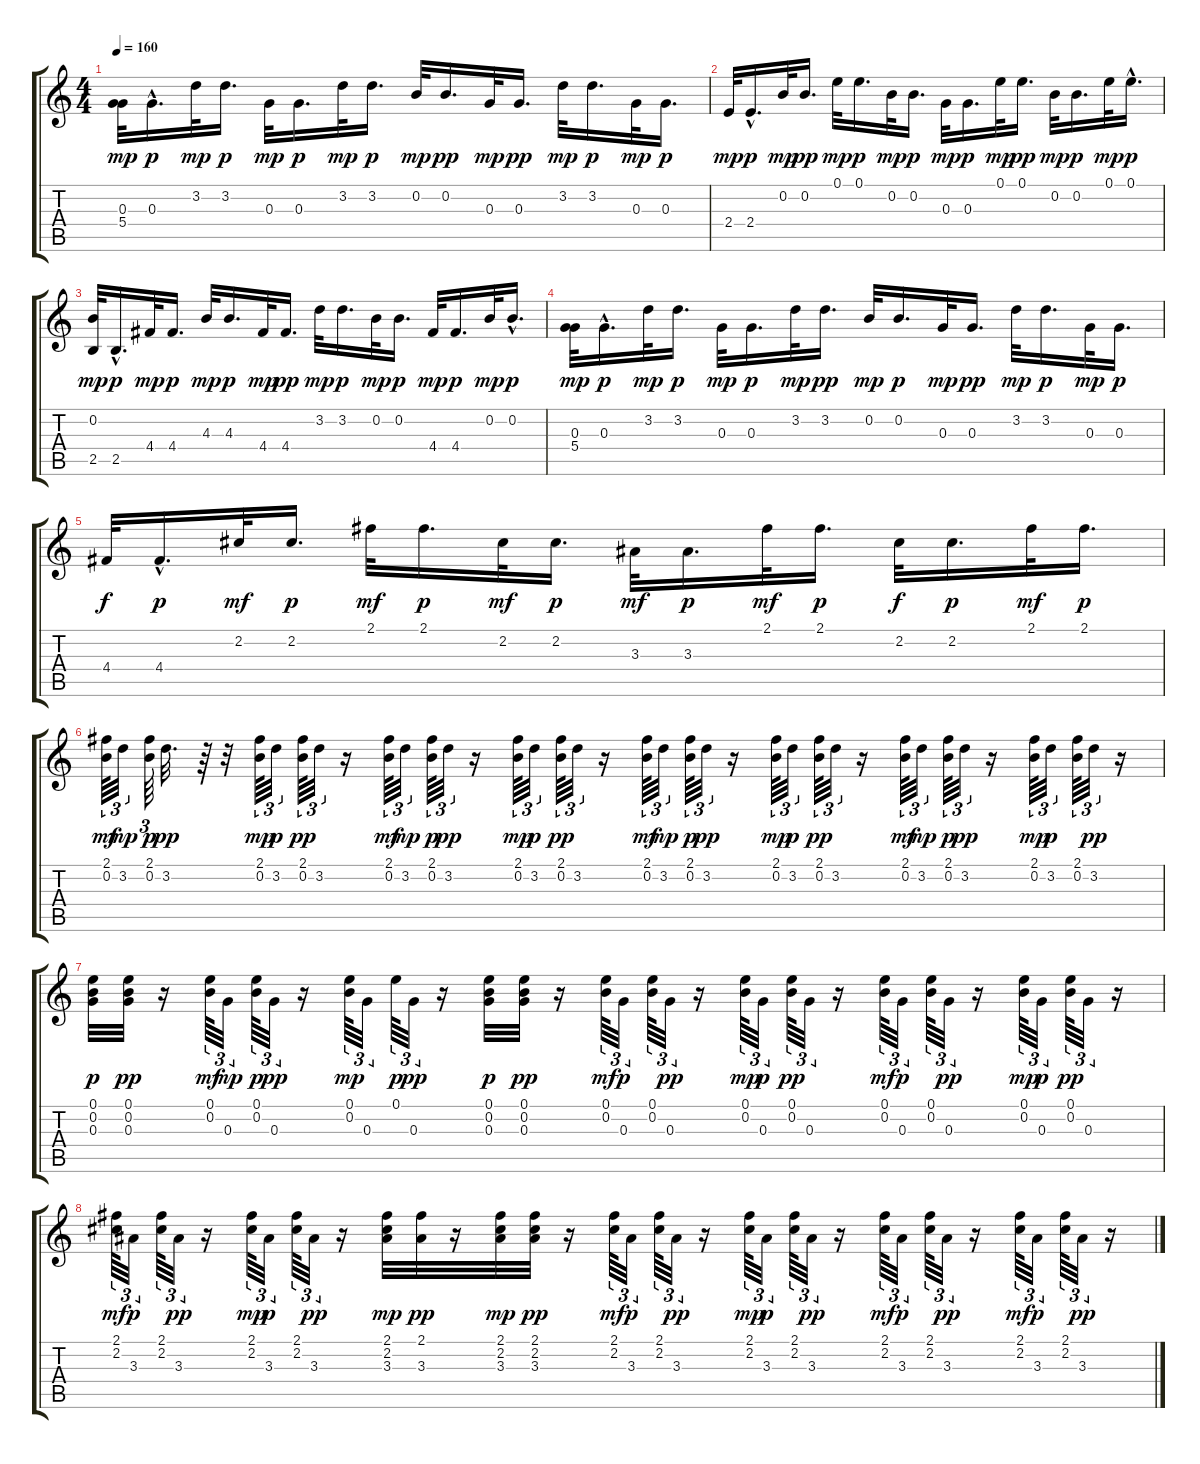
\track "" {instrument electricguitarmuted}
\staff {score tabs}
\tuning (E4 B3 G3 D3 A2 D2) {hide}
\ts (4 4)
\tempo 160
\clef g2
\ks c
(0.3 5.4).32{dy mp} 0.3{hac}.16{d dy p} 3.2.32{dy mp} 3.2.16{d dy p} 0.3.32{dy mp} 0.3.16{d dy p} 3.2.32{dy mp} 3.2.16{d dy p} 0.2.32{dy mp} 0.2.16{d dy pp} 0.3.32{dy mp} 0.3.16{d dy pp} 3.2.32{dy mp} 3.2.16{d dy p} 0.3.32{dy mp} 0.3.16{d dy p} |
2.4.32{dy mp volume 12 balance 6} 2.4{hac}.16{d dy p} 0.2.32{dy mp} 0.2.16{d dy pp} 0.1.32{dy mp} 0.1.16{d dy p} 0.2.32{dy mp} 0.2.16{d dy p} 0.3.32{dy mp} 0.3.16{d dy p} 0.1.32{dy mp} 0.1.16{d dy pp} 0.2.32{dy mp} 0.2.16{d dy p} 0.1.32{dy mp} 0.1{hac}.16{d dy p} |
(0.2 2.5).32{dy mp} 2.5{hac}.16{d dy p} 4.4.32{dy mp} 4.4.16{d dy p} 4.3.32{dy mp} 4.3.16{d dy p} 4.4.32{dy mp} 4.4.16{d dy pp} 3.2.32{dy mp} 3.2.16{d dy p} 0.2.32{dy mp} 0.2.16{d dy p} 4.4.32{dy mp} 4.4.16{d dy p} 0.2.32{dy mp} 0.2{hac}.16{d dy p} |
(0.3 5.4).32{dy mp} 0.3{hac}.16{d dy p} 3.2.32{dy mp} 3.2.16{d dy p} 0.3.32{dy mp} 0.3.16{d dy p} 3.2.32{dy mp} 3.2.16{d dy pp} 0.2.32{dy mp} 0.2.16{d dy p} 0.3.32{dy mp} 0.3.16{d dy pp} 3.2.32{dy mp} 3.2.16{d dy p} 0.3.32{dy mp} 0.3.16{d dy p} |
4.4.32{dy f} 4.4{hac}.16{d dy p} 2.2.32{dy mf} 2.2.16{d dy p} 2.1.32{dy mf} 2.1.16{d dy p} 2.2.32{dy mf} 2.2.16{d dy p} 3.3.32{dy mf} 3.3.16{d dy p} 2.1.32{dy mf} 2.1.16{d dy p} 2.2.32{dy f} 2.2.16{d dy p} 2.1.32{dy mf} 2.1.16{d dy p} |
(2.1 0.2).64{tu (3 2) dy mf} 3.2.32{tu (3 2) dy mp} (2.1 0.2).64{tu (3 2) dy p} 3.2.32{d dy pp} r.64 r.32 (2.1 0.2).64{tu (3 2) dy mp} 3.2.32{tu (3 2) dy p} (2.1 0.2).64{tu (3 2) dy pp} 3.2.32{tu (3 2)} r.16 (2.1 0.2).64{tu (3 2) dy mf} 3.2.32{tu (3 2) dy mp} (2.1 0.2).64{tu (3 2) dy p} 3.2.32{tu (3 2) dy pp} r.16 (2.1 0.2).64{tu (3 2) dy mp} 3.2.32{tu (3 2) dy p} (2.1 0.2).64{tu (3 2) dy pp} 3.2.32{tu (3 2)} r.16 (2.1 0.2).64{tu (3 2) dy mf} 3.2.32{tu (3 2) dy mp} (2.1 0.2).64{tu (3 2) dy p} 3.2.32{tu (3 2) dy pp} r.16 (2.1 0.2).64{tu (3 2) dy mp} 3.2.32{tu (3 2) dy p} (2.1 0.2).64{tu (3 2) dy pp} 3.2.32{tu (3 2)} r.16 (2.1 0.2).64{tu (3 2) dy mf} 3.2.32{tu (3 2) dy mp} (2.1 0.2).64{tu (3 2) dy p} 3.2.32{tu (3 2) dy pp} r.16 (2.1 0.2).64{tu (3 2) dy mp} 3.2.32{tu (3 2) dy p} (2.1 0.2).64{tu (3 2)} 3.2.32{tu (3 2) dy pp} r.16 |
(0.1 0.2 0.3).32{dy p} (0.1 0.2 0.3).32{dy pp} r.16 (0.1 0.2).64{tu (3 2) dy mf} 0.3.32{tu (3 2) dy mp} (0.1 0.2).64{tu (3 2) dy p} 0.3.32{tu (3 2) dy pp} r.16 (0.1 0.2).64{tu (3 2) dy mp} 0.3.32{tu (3 2)} 0.1.64{tu (3 2) dy p} 0.3.32{tu (3 2) dy pp} r.16 (0.1 0.2 0.3).32{dy p} (0.1 0.2 0.3).32{dy pp} r.16 (0.1 0.2).64{tu (3 2) dy mf} 0.3.32{tu (3 2) dy p} (0.1 0.2).64{tu (3 2)} 0.3.32{tu (3 2) dy pp} r.16 (0.1 0.2).64{tu (3 2) dy mp} 0.3.32{tu (3 2) dy p} (0.1 0.2).64{tu (3 2) dy pp} 0.3.32{tu (3 2)} r.16 (0.1 0.2).64{tu (3 2) dy mf} 0.3.32{tu (3 2) dy p} (0.1 0.2).64{tu (3 2)} 0.3.32{tu (3 2) dy pp} r.16 (0.1 0.2).64{tu (3 2) dy mp} 0.3.32{tu (3 2) dy p} (0.1 0.2).64{tu (3 2) dy pp} 0.3.32{tu (3 2)} r.16 |
(2.1 2.2).64{tu (3 2) dy mf} 3.3.32{tu (3 2) dy p} (2.1 2.2).64{tu (3 2)} 3.3.32{tu (3 2) dy pp} r.16 (2.1 2.2).64{tu (3 2) dy mp} 3.3.32{tu (3 2) dy p} (2.1 2.2).64{tu (3 2)} 3.3.32{tu (3 2) dy pp} r.16 (2.1 2.2 3.3).32{dy mp} (2.1 3.3).32{dy pp} r.16 (2.1 2.2 3.3).32{dy mp} (2.1 2.2 3.3).32{dy pp} r.16 (2.1 2.2).64{tu (3 2) dy mf} 3.3.32{tu (3 2) dy p} (2.1 2.2).64{tu (3 2)} 3.3.32{tu (3 2) dy pp} r.16 (2.1 2.2).64{tu (3 2) dy mp} 3.3.32{tu (3 2) dy p} (2.1 2.2).64{tu (3 2)} 3.3.32{tu (3 2) dy pp} r.16 (2.1 2.2).64{tu (3 2) dy mf} 3.3.32{tu (3 2) dy p} (2.1 2.2).64{tu (3 2)} 3.3.32{tu (3 2) dy pp} r.16 (2.1 2.2).64{tu (3 2) dy mf} 3.3.32{tu (3 2) dy p} (2.1 2.2).64{tu (3 2)} 3.3.32{tu (3 2) dy pp} r.16
